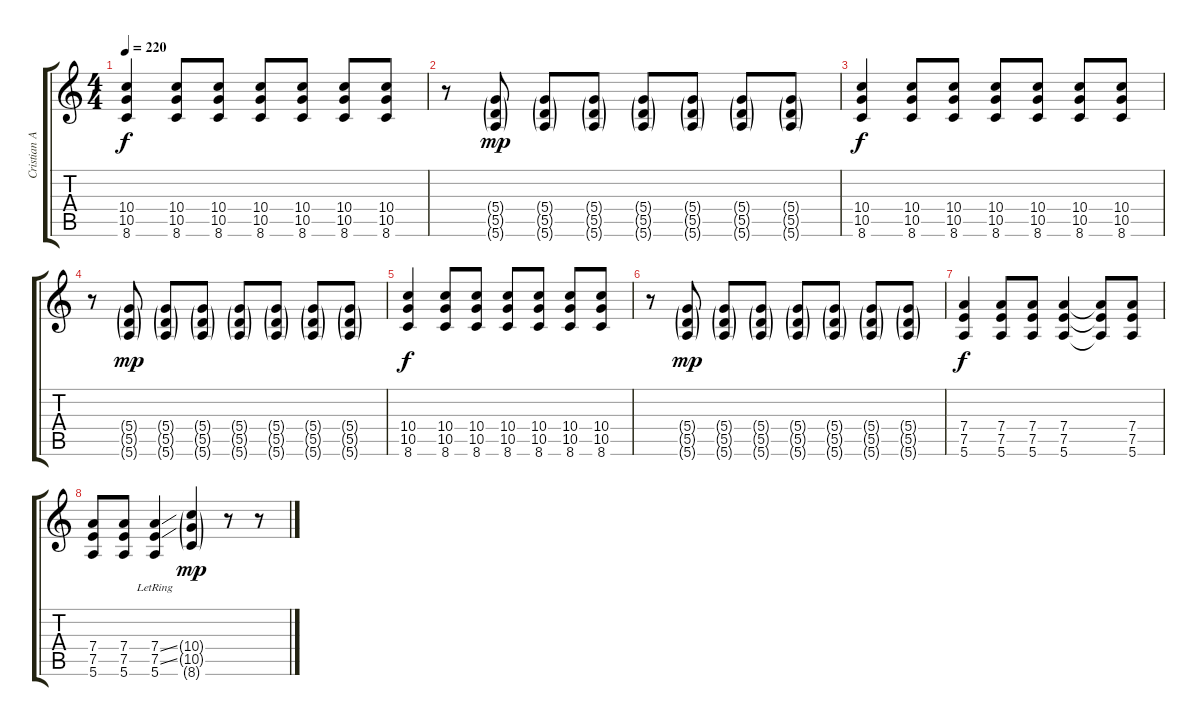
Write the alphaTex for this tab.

\track ("Cristian Aldana" "Cristian A") {instrument distortionguitar}
\staff {score tabs}
\tuning (E4 B3 G3 D3 A2 E2) {hide}
\ts (4 4)
\tempo 220
\clef g2
\ks c
(10.4 10.5 8.6).4{dy f} (10.4 10.5 8.6).8 (10.4 10.5 8.6).8 (10.4 10.5 8.6).8 (10.4 10.5 8.6).8 (10.4 10.5 8.6).8 (10.4 10.5 8.6).8 |
r.8 (5.4{g} 5.5{g} 5.6{g}).8{dy mp} (5.4{g} 5.5{g} 5.6{g}).8 (5.4{g} 5.5{g} 5.6{g}).8 (5.4{g} 5.5{g} 5.6{g}).8 (5.4{g} 5.5{g} 5.6{g}).8 (5.4{g} 5.5{g} 5.6{g}).8 (5.4{g} 5.5{g} 5.6{g}).8 |
(10.4 10.5 8.6).4{dy f} (10.4 10.5 8.6).8 (10.4 10.5 8.6).8 (10.4 10.5 8.6).8 (10.4 10.5 8.6).8 (10.4 10.5 8.6).8 (10.4 10.5 8.6).8 |
r.8 (5.4{g} 5.5{g} 5.6{g}).8{dy mp} (5.4{g} 5.5{g} 5.6{g}).8 (5.4{g} 5.5{g} 5.6{g}).8 (5.4{g} 5.5{g} 5.6{g}).8 (5.4{g} 5.5{g} 5.6{g}).8 (5.4{g} 5.5{g} 5.6{g}).8 (5.4{g} 5.5{g} 5.6{g}).8 |
(10.4 10.5 8.6).4{dy f} (10.4 10.5 8.6).8 (10.4 10.5 8.6).8 (10.4 10.5 8.6).8 (10.4 10.5 8.6).8 (10.4 10.5 8.6).8 (10.4 10.5 8.6).8 |
r.8 (5.4{g} 5.5{g} 5.6{g}).8{dy mp} (5.4{g} 5.5{g} 5.6{g}).8 (5.4{g} 5.5{g} 5.6{g}).8 (5.4{g} 5.5{g} 5.6{g}).8 (5.4{g} 5.5{g} 5.6{g}).8 (5.4{g} 5.5{g} 5.6{g}).8 (5.4{g} 5.5{g} 5.6{g}).8 |
(7.4 7.5 5.6).4{dy f} (7.4 7.5 5.6).8 (7.4 7.5 5.6).8 (7.4 7.5 5.6).4 (7.4{t} 7.5{t} 5.6{t}).8 (7.4 7.5 5.6).8 |
(7.4 7.5 5.6).8 (7.4 7.5 5.6).8 (7.4{ss} 7.5{ss} 5.6{lr}).4 (10.4{g} 10.5{g} 8.6{g}).4{dy mp} r.8 r.8
